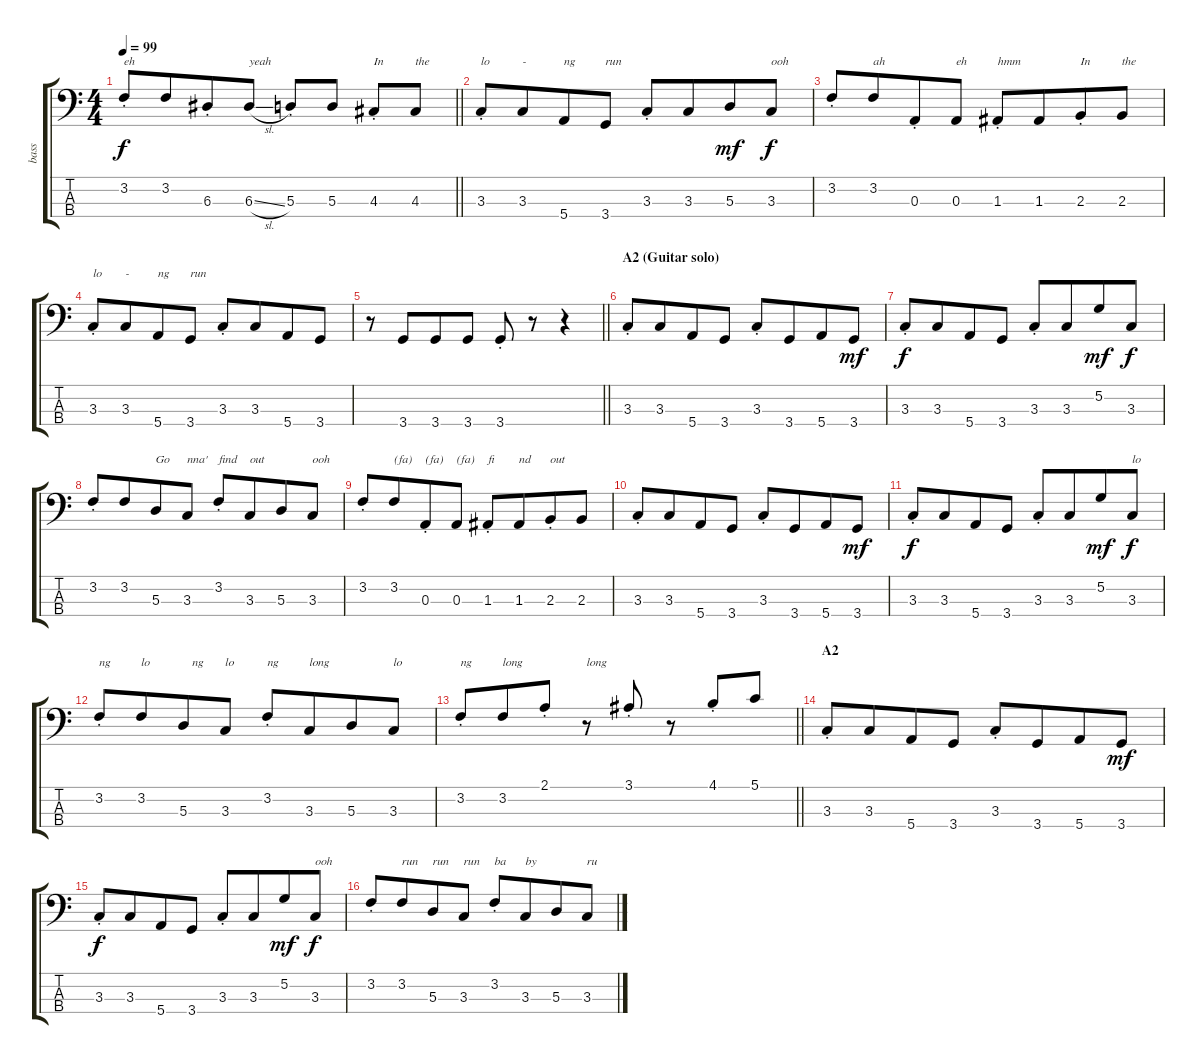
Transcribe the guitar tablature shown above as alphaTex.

\track ("bass" "bass") {instrument electricbassfinger}
\staff {score tabs}
\tuning (G2 D2 A1 E1) {hide}
\ts (4 4)
\tempo 99
\clef f4
\barLineRight lightlight
\ks c
3.2{st}.8{txt "eh" dy f beam Up} 3.2.8{beam Up beam merge} 6.3{st}.8{beam Up} 6.3{sl}.8{txt "yeah" beam Up} 5.3{st}.8{beam Up} 5.3.8{beam Up} 4.3{st}.8{txt "In"} 4.3.8{txt "the"} |
3.3{st}.8{txt "lo"} 3.3.8{txt "-" beam merge} 5.4.8{txt "ng"} 3.4.8{txt "run"} 3.3{st}.8{beam Up} 3.3.8{beam Up beam merge} 5.3.8{dy mf beam Up} 3.3.8{txt "ooh" dy f beam Up} |
3.2{st}.8{beam Up} 3.2.8{txt "ah" beam Up beam merge} 0.3{st}.8{beam Up} 0.3.8{txt "eh" beam Up} 1.3{st}.8{txt "hmm"} 1.3.8{beam merge} 2.3{st}.8{txt "In"} 2.3.8{txt "the"} |
3.3{st}.8{txt "lo"} 3.3.8{txt "-" beam merge} 5.4.8{txt "ng"} 3.4.8{txt "run"} 3.3{st}.8 3.3.8{beam merge} 5.4.8 3.4.8 |
\barLineRight lightlight
r.8 3.4.8{beam merge} 3.4.8 3.4.8 3.4{st}.8 r.8 r.4 |
\section ("" "A2 (Guitar solo)")
3.3{st}.8 3.3.8{beam merge} 5.4.8 3.4.8 3.3{st}.8 3.4.8{beam merge} 5.4.8 3.4.8{dy mf} |
3.3{st}.8{dy f} 3.3.8{beam merge} 5.4.8 3.4.8 3.3{st}.8{beam Up} 3.3.8{beam Up beam merge} 5.2.8{dy mf beam Up} 3.3.8{dy f beam Up} |
3.2{st}.8{beam Up} 3.2.8{beam Up beam merge} 5.3.8{txt "Go" beam Up} 3.3.8{txt "nna'" beam Up} 3.2{st}.8{txt "find" beam Up} 3.3.8{txt "out" beam Up beam merge} 5.3.8{beam Up} 3.3.8{txt "ooh" beam Up} |
3.2{st}.8{beam Up} 3.2.8{txt "(fa)" beam Up beam merge} 0.3{st}.8{txt "(fa)" beam Up} 0.3.8{txt "(fa)" beam Up} 1.3{st}.8{txt "fi"} 1.3.8{txt "nd" beam merge} 2.3{st}.8{txt "out"} 2.3.8 |
3.3{st}.8 3.3.8{beam merge} 5.4.8 3.4.8 3.3{st}.8 3.4.8{beam merge} 5.4.8 3.4.8{dy mf} |
3.3{st}.8{dy f} 3.3.8{beam merge} 5.4.8 3.4.8 3.3{st}.8{beam Up} 3.3.8{beam Up beam merge} 5.2.8{dy mf beam Up} 3.3.8{txt "lo" dy f beam Up} |
3.2{st}.8{txt "ng" beam Up} 3.2.8{txt "lo" beam Up beam merge} 5.3.8{txt "   ng" beam Up} 3.3.8{txt "lo" beam Up} 3.2{st}.8{txt "ng" beam Up} 3.3.8{txt "long" beam Up beam merge} 5.3.8{beam Up} 3.3.8{txt "lo" beam Up} |
\barLineRight lightlight
3.2{st}.8{txt "ng" beam Up} 3.2.8{txt "long" beam Up beam merge} 2.1{st}.8{beam Up} r.8{txt "long" beam Up} 3.1{st}.8{beam Up} r.8 4.1{st}.8{beam Up} 5.1.8{beam Up} |
\section ("" "A2")
3.3{st}.8 3.3.8{beam merge} 5.4.8 3.4.8 3.3{st}.8 3.4.8{beam merge} 5.4.8 3.4.8{dy mf} |
3.3{st}.8{dy f} 3.3.8{beam merge} 5.4.8 3.4.8 3.3{st}.8{beam Up} 3.3.8{beam Up beam merge} 5.2.8{dy mf beam Up} 3.3.8{txt "ooh" dy f beam Up} |
3.2{st}.8{beam Up} 3.2.8{txt "run" beam Up beam merge} 5.3.8{txt "run" beam Up} 3.3.8{txt "run" beam Up} 3.2{st}.8{txt "ba" beam Up} 3.3.8{txt "by" beam Up beam merge} 5.3.8{beam Up} 3.3.8{txt "ru" beam Up}
